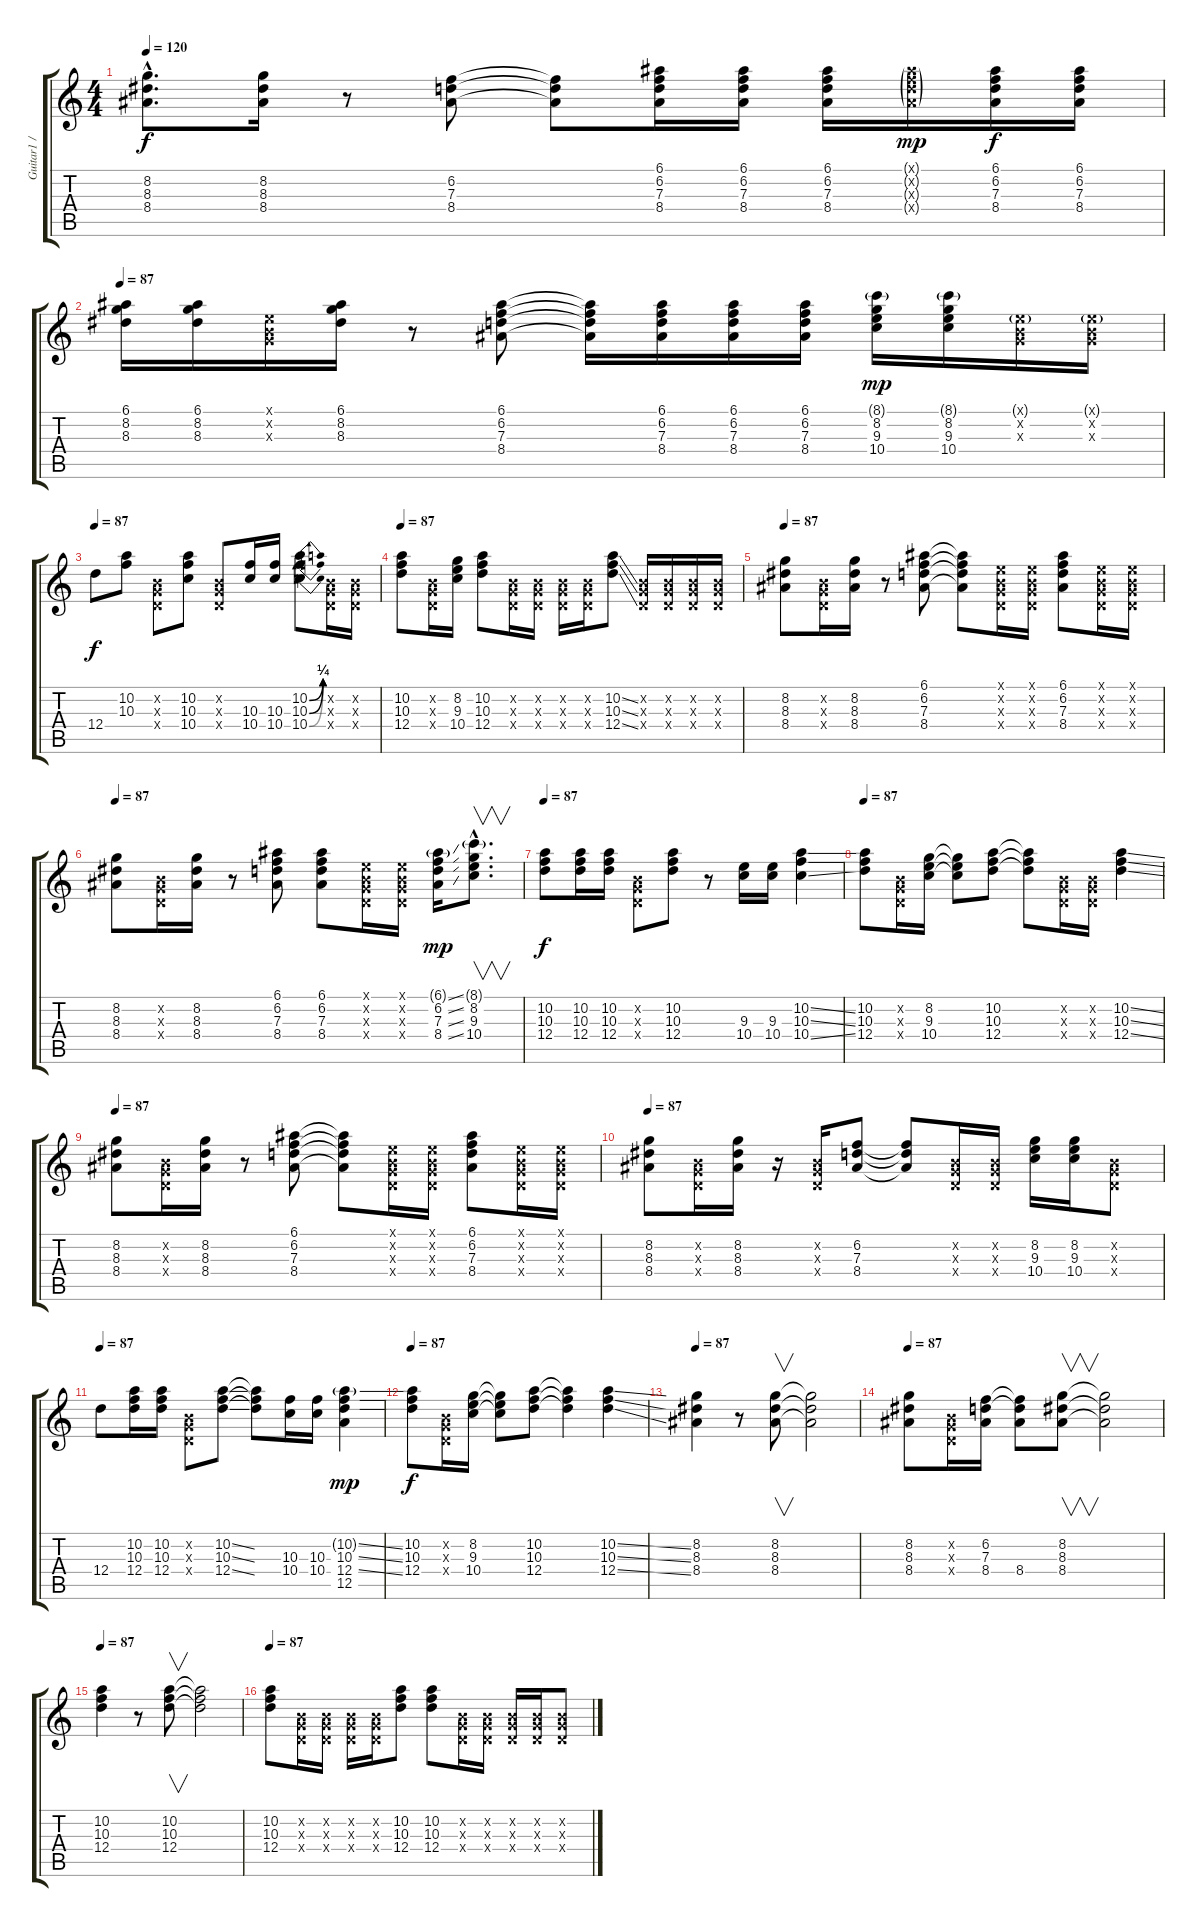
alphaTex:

\track ("Guitar1 / Lead 1 " "Guitar1 / ") {instrument distortionguitar}
\staff {score tabs}
\tuning (E4 B3 G3 D3 A2 E2) {hide}
\ts (4 4)
\tempo 120
\tempo 87
\tempo 120
\clef g2
\ks c
(8.2{hac} 8.3{hac} 8.4{hac}).8{d dy f instrument distortionguitar} (8.2 8.3 8.4).16 r.8 (6.2 7.3 8.4).8 (6.2{t} 7.3{t} 8.4{t}).8 (6.1 6.2 7.3 8.4).16 (6.1 6.2 7.3 8.4).16 (6.1 6.2 7.3 8.4).16 (6.1{g x} 6.2{g x} 7.3{g x} 8.4{g x}).16{dy mp} (6.1 6.2 7.3 8.4).16{dy f} (6.1 6.2 7.3 8.4).16 |
\tempo 87
(6.1 8.2 8.3).16 (6.1 8.2 8.3).16 (0.1{x} 0.2{x} 0.3{x}).16 (6.1 8.2 8.3).16 r.8 (6.1 6.2 7.3 8.4).8 (6.1{t} 6.2{t} 7.3{t} 8.4{t}).16 (6.1 6.2 7.3 8.4).16 (6.1 6.2 7.3 8.4).16 (6.1 6.2 7.3 8.4).16 (8.1{g} 8.2 9.3 10.4).16{dy mp} (8.1{g} 8.2 9.3 10.4).16 (0.1{g x} 0.2{x} 0.3{x}).16 (0.1{g x} 0.2{x} 0.3{x}).16 |
\tempo 87
12.4.8{dy f} (10.2 10.3).8 (0.2{x} 0.3{x} 0.4{x}).8 (10.2 10.3 10.4).8 (0.2{x} 0.3{x} 0.4{x}).8 (10.3 10.4).16 (10.3 10.4).16 (10.2{be (bend 0 0 60 1)} 10.3{be (bend 0 0 60 1)} 10.4{be (bend 0 0 60 1)}).8 (0.2{x} 0.3{x} 0.4{x}).16 (0.2{x} 0.3{x} 0.4{x}).16 |
\tempo 87
(10.2 10.3 12.4).8 (0.2{x} 0.3{x} 0.4{x}).16 (8.2 9.3 10.4).16 (10.2 10.3 12.4).8 (0.2{x} 0.3{x} 0.4{x}).16 (0.2{x} 0.3{x} 0.4{x}).16 (0.2{x} 0.3{x} 0.4{x}).16 (0.2{x} 0.3{x} 0.4{x}).16 (10.2{ss} 10.3{ss} 12.4{ss}).8 (0.2{x} 0.3{x} 0.4{x}).16 (0.2{x} 0.3{x} 0.4{x}).16 (0.2{x} 0.3{x} 0.4{x}).16 (0.2{x} 0.3{x} 0.4{x}).16 |
\tempo 87
(8.2 8.3 8.4).8 (0.2{x} 0.3{x} 0.4{x}).16 (8.2 8.3 8.4).16 r.8 (6.1 6.2 7.3 8.4).8 (6.1{t} 6.2{t} 7.3{t} 8.4{t}).8 (0.1{x} 0.2{x} 0.3{x} 0.4{x}).16 (0.1{x} 0.2{x} 0.3{x} 0.4{x}).16 (6.1 6.2 7.3 8.4).8 (0.1{x} 0.2{x} 0.3{x} 0.4{x}).16 (0.1{x} 0.2{x} 0.3{x} 0.4{x}).16 |
\tempo 87
(8.2 8.3 8.4).8 (0.2{x} 0.3{x} 0.4{x}).16 (8.2 8.3 8.4).16 r.8 (6.1 6.2 7.3 8.4).8 (6.1 6.2 7.3 8.4).8 (0.1{x} 0.2{x} 0.3{x} 0.4{x}).16 (0.1{x} 0.2{x} 0.3{x} 0.4{x}).16 (6.1{ss g} 6.2{ss} 7.3{ss} 8.4{ss}).16{dy mp} (8.1{g hac} 8.2{hac} 9.3{hac} 10.4{hac}).8{v d} |
\tempo 87
(10.2 10.3 12.4).8{dy f} (10.2 10.3 12.4).16 (10.2 10.3 12.4).16 (0.2{x} 0.3{x} 0.4{x}).8 (10.2 10.3 12.4).8 r.8 (9.3 10.4).16 (9.3 10.4).16 (10.2{ss} 10.3{ss} 10.4{ss}).4 |
\tempo 87
(10.2 10.3 12.4).8 (0.2{x} 0.3{x} 0.4{x}).16 (8.2 9.3 10.4).16 (8.2{t} 9.3{t} 10.4{t}).8 (10.2 10.3 12.4).8 (10.2{t} 10.3{t} 12.4{t}).8 (0.2{x} 0.3{x} 0.4{x}).16 (0.2{x} 0.3{x} 0.4{x}).16 (10.2{ss} 10.3{ss} 12.4{ss}).4 |
\tempo 87
(8.2 8.3 8.4).8 (0.2{x} 0.3{x} 0.4{x}).16 (8.2 8.3 8.4).16 r.8 (6.1 6.2 7.3 8.4).8 (6.1{t} 6.2{t} 7.3{t} 8.4{t}).8 (0.1{x} 0.2{x} 0.3{x} 0.4{x}).16 (0.1{x} 0.2{x} 0.3{x} 0.4{x}).16 (6.1 6.2 7.3 8.4).8 (0.1{x} 0.2{x} 0.3{x} 0.4{x}).16 (0.1{x} 0.2{x} 0.3{x} 0.4{x}).16 |
\tempo 87
(8.2 8.3 8.4).8 (0.2{x} 0.3{x} 0.4{x}).16 (8.2 8.3 8.4).16 r.16 (0.2{x} 0.3{x} 0.4{x}).16 (6.2 7.3 8.4).8 (6.2{t} 7.3{t} 8.4{t}).8 (0.2{x} 0.3{x} 0.4{x}).16 (0.2{x} 0.3{x} 0.4{x}).16 (8.2 9.3 10.4).16 (8.2 9.3 10.4).16 (0.2{x} 0.3{x} 0.4{x}).8 |
\tempo 87
12.4.8 (10.2 10.3 12.4).16 (10.2 10.3 12.4).16 (0.2{x} 0.3{x} 0.4{x}).8 (10.2{ss} 10.3{ss} 12.4{ss}).8 (10.2{t} 10.3{t} 12.4{t}).8 (10.3 10.4).16 (10.3 10.4).16 (10.2{ss g} 10.3{ss} 12.4{ss} 12.5).4{dy mp} |
\tempo 87
(10.2 10.3 12.4).8{dy f} (0.2{x} 0.3{x} 0.4{x}).16 (8.2 9.3 10.4).16 (8.2{t} 9.3{t} 10.4{t}).8 (10.2 10.3 12.4).8 (10.2{t} 10.3{t} 12.4{t}).4 (10.2{ss} 10.3{ss} 12.4{ss}).4 |
\tempo 87
(8.2 8.3 8.4).4 r.8 (8.2 8.3 8.4).8{v} (8.2{t} 8.3{t} 8.4{t}).2 |
\tempo 87
(8.2 8.3 8.4).8 (0.2{x} 0.3{x} 0.4{x}).16 (6.2 7.3 8.4).16 (6.2{t} 7.3{t} 8.4).8 (8.2 8.3 8.4).8{v} (8.2{t} 8.3{t} 8.4{t}).2 |
\tempo 87
(10.2 10.3 12.4).4 r.8 (10.2 10.3 12.4).8{v} (10.2{t} 10.3{t} 12.4{t}).2 |
\tempo 87
(10.2 10.3 12.4).8 (0.2{x} 0.3{x} 0.4{x}).16 (0.2{x} 0.3{x} 0.4{x}).16 (0.2{x} 0.3{x} 0.4{x}).16 (0.2{x} 0.3{x} 0.4{x}).16 (10.2 10.3 12.4).8 (10.2 10.3 12.4).8 (0.2{x} 0.3{x} 0.4{x}).16 (0.2{x} 0.3{x} 0.4{x}).16 (0.2{x} 0.3{x} 0.4{x}).16 (0.2{x} 0.3{x} 0.4{x}).16 (0.2{x} 0.3{x} 0.4{x}).8
